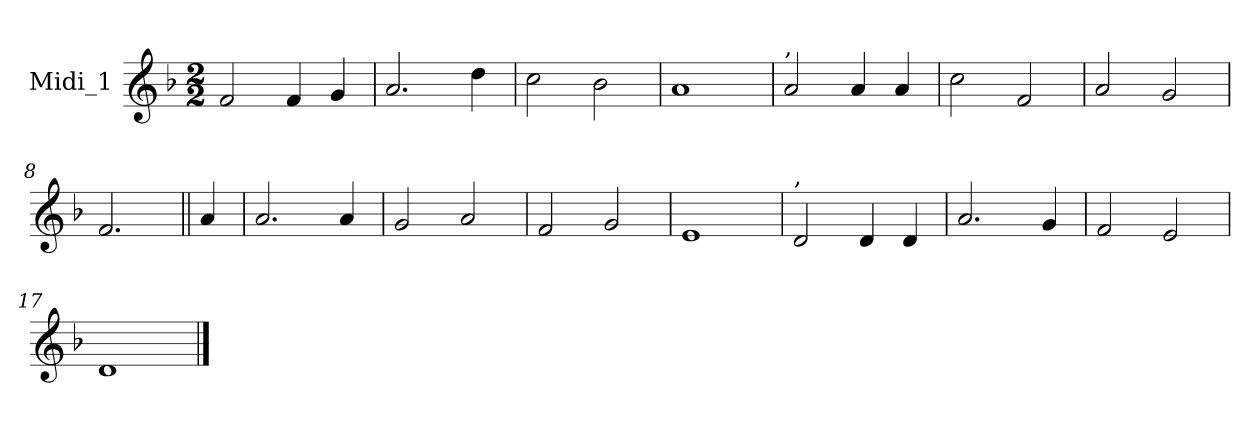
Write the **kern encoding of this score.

**kern
*part1
*staff1
*I"Midi_1
*clefG2
*k[b-]
*F:
*M2/2
=1
2f
4f
4g
=2
2.a
4dd
=3
2cc
2b-
=4
1a
=5
!LO:TX:a:t=,
2a
4a
4a
=6
2cc
2f
=7
2a
2g
=8
2.f
!!LO:LB:g=z
=9||
4a
=10
2.a
4a
=11
2g
2a
=12
2f
2g
=13
1e
=14
!LO:TX:a:t=,
2d
4d
4d
=15
2.a
4g
=16
2f
2e
=17
1d
==
*-
